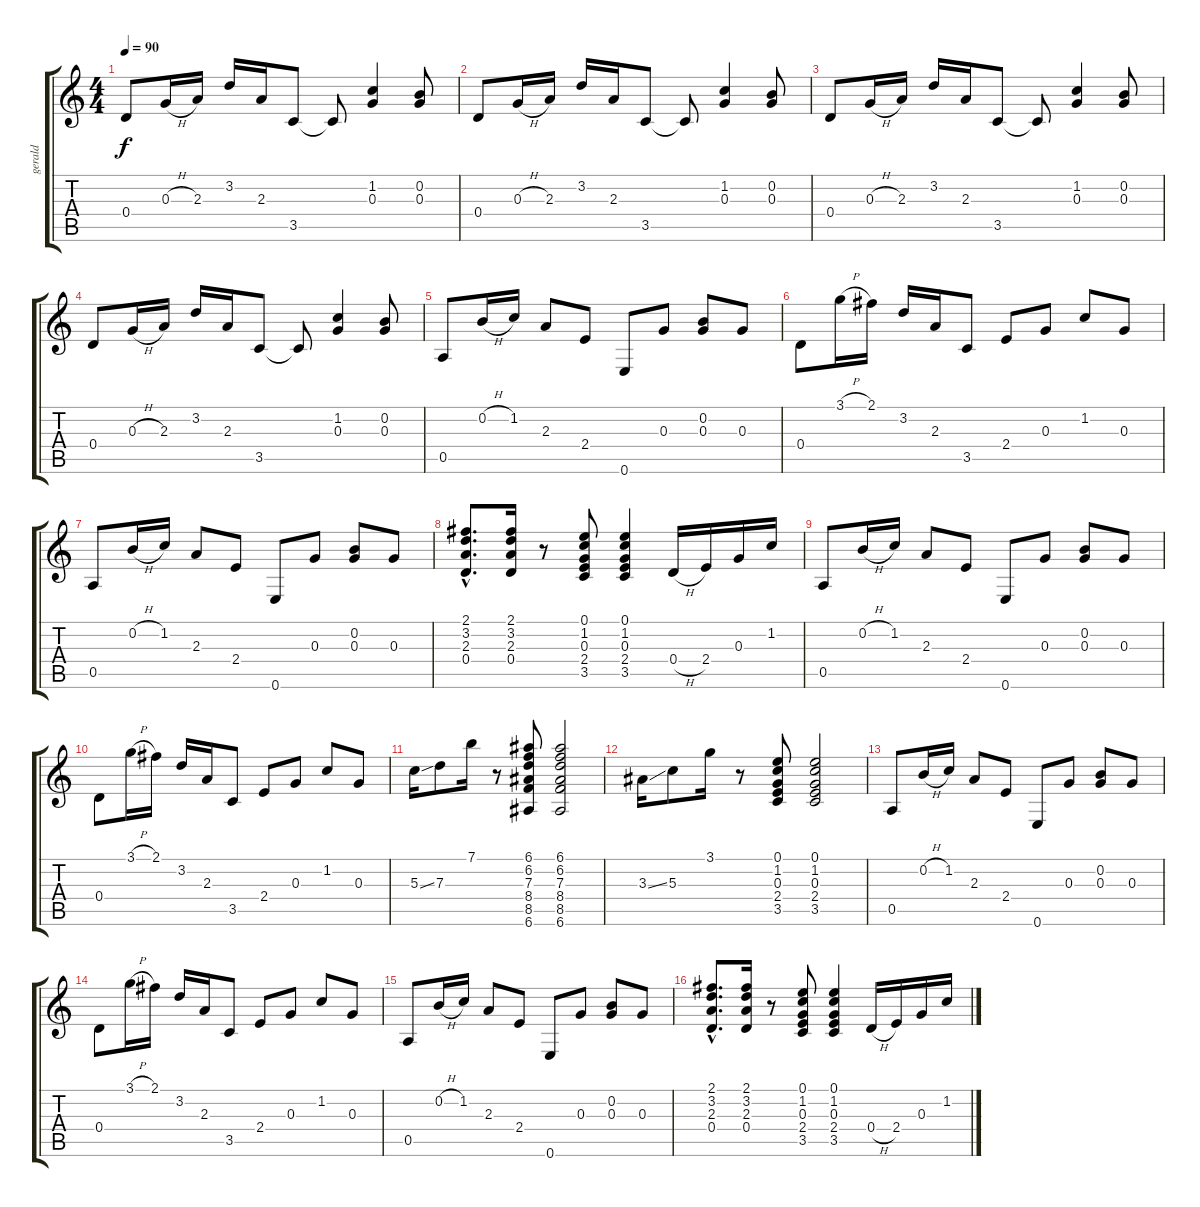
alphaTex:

\track ("gerald" "gerald") {instrument acousticguitarnylon}
\staff {score tabs}
\tuning (E4 B3 G3 D3 A2 E2) {hide}
\ts (4 4)
\tempo 90
\clef g2
\ks c
0.4.8{dy f} 0.3{h}.16 2.3.16 3.2.16 2.3.16 3.5.8 3.5{t}.8 (1.2 0.3).4 (0.2 0.3).8 |
0.4.8 0.3{h}.16 2.3.16 3.2.16 2.3.16 3.5.8 3.5{t}.8 (1.2 0.3).4 (0.2 0.3).8 |
0.4.8 0.3{h}.16 2.3.16 3.2.16 2.3.16 3.5.8 3.5{t}.8 (1.2 0.3).4 (0.2 0.3).8 |
0.4.8 0.3{h}.16 2.3.16 3.2.16 2.3.16 3.5.8 3.5{t}.8 (1.2 0.3).4 (0.2 0.3).8 |
0.5.8 0.2{h}.16 1.2.16 2.3.8 2.4.8 0.6.8 0.3.8 (0.2 0.3).8 0.3.8 |
0.4.8 3.1{h}.16 2.1.16 3.2.16 2.3.16 3.5.8 2.4.8 0.3.8 1.2.8 0.3.8 |
0.5.8 0.2{h}.16 1.2.16 2.3.8 2.4.8 0.6.8 0.3.8 (0.2 0.3).8 0.3.8 |
(2.1{hac} 3.2{hac} 2.3{hac} 0.4{hac}).8{d} (2.1 3.2 2.3 0.4).16 r.8 (0.1 1.2 0.3 2.4 3.5).8 (0.1 1.2 0.3 2.4 3.5).4 0.4{h}.16 2.4.16 0.3.16 1.2.16 |
0.5.8 0.2{h}.16 1.2.16 2.3.8 2.4.8 0.6.8 0.3.8 (0.2 0.3).8 0.3.8 |
0.4.8 3.1{h}.16 2.1.16 3.2.16 2.3.16 3.5.8 2.4.8 0.3.8 1.2.8 0.3.8 |
5.3{ss}.16 7.3.8 7.1.16 r.8 (6.1 6.2 7.3 8.4 8.5 6.6).8 (6.1 6.2 7.3 8.4 8.5 6.6).2 |
3.3{ss}.16 5.3.8 3.1.16 r.8 (0.1 1.2 0.3 2.4 3.5).8 (0.1 1.2 0.3 2.4 3.5).2 |
0.5.8 0.2{h}.16 1.2.16 2.3.8 2.4.8 0.6.8 0.3.8 (0.2 0.3).8 0.3.8 |
0.4.8 3.1{h}.16 2.1.16 3.2.16 2.3.16 3.5.8 2.4.8 0.3.8 1.2.8 0.3.8 |
0.5.8 0.2{h}.16 1.2.16 2.3.8 2.4.8 0.6.8 0.3.8 (0.2 0.3).8 0.3.8 |
(2.1{hac} 3.2{hac} 2.3{hac} 0.4{hac}).8{d} (2.1 3.2 2.3 0.4).16 r.8 (0.1 1.2 0.3 2.4 3.5).8 (0.1 1.2 0.3 2.4 3.5).4 0.4{h}.16 2.4.16 0.3.16 1.2.16
